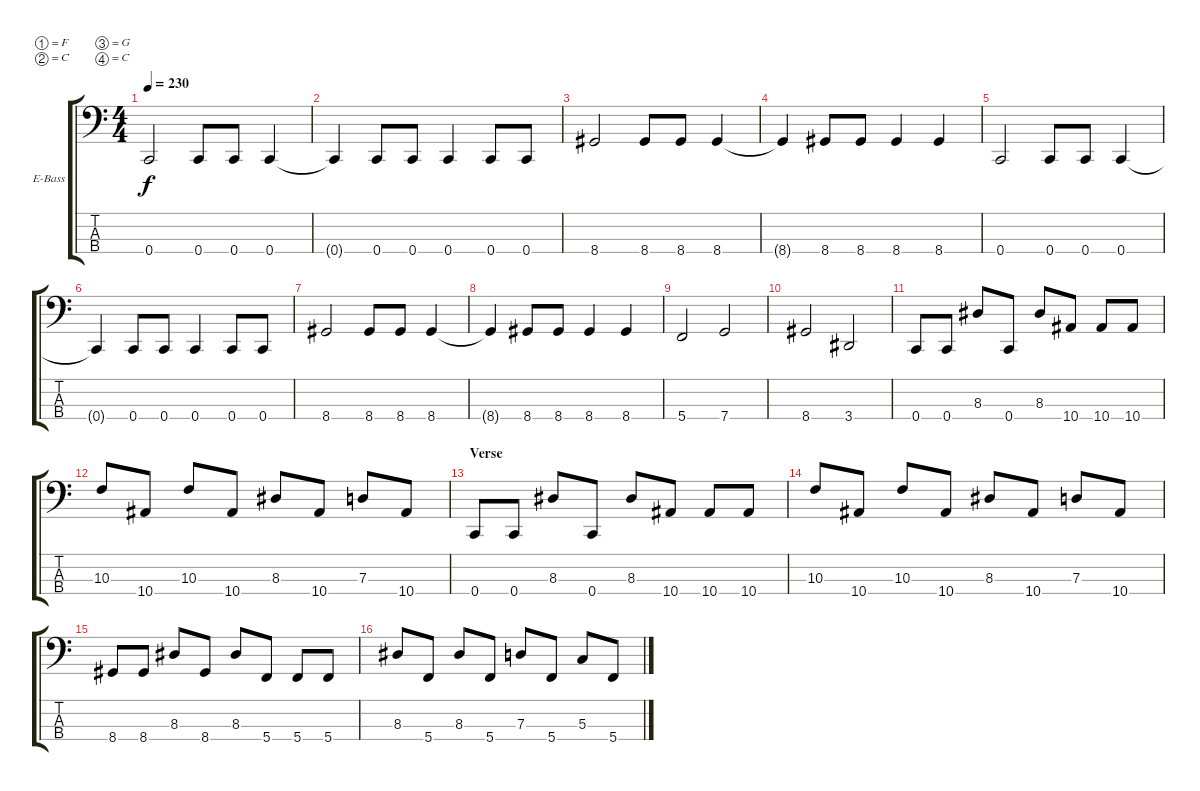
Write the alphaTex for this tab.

\defaultSystemsLayout 4
\bracketExtendMode groupsimilarinstruments
\firstSystemTrackNameOrientation horizontal
\otherSystemsTrackNameOrientation horizontal
\track ("Electric Bass" "E-Bass") {instrument electricbassfinger}
\staff {score tabs}
\tuning (F2 C2 G1 C1)
\ts (4 4)
\tempo 230
\clef f4
\ks c
0.4.2{dy f} 0.4.8 0.4.8 0.4.4 |
0.4{t}.4 0.4.8 0.4.8 0.4.4 0.4.8 0.4.8 |
8.4.2 8.4.8 8.4.8 8.4.4 |
8.4{t}.4 8.4.8 8.4.8 8.4.4 8.4.4 |
0.4.2 0.4.8 0.4.8 0.4.4 |
0.4{t}.4 0.4.8 0.4.8 0.4.4 0.4.8 0.4.8 |
8.4.2 8.4.8 8.4.8 8.4.4 |
8.4{t}.4 8.4.8 8.4.8 8.4.4 8.4.4 |
5.4.2 7.4.2 |
8.4.2 3.4.2 |
0.4.8 0.4.8 8.3.8 0.4.8 8.3.8 10.4.8 10.4.8 10.4.8 |
10.3.8 10.4.8 10.3.8 10.4.8 8.3.8 10.4.8 7.3.8 10.4.8 |
\section ("" "Verse")
0.4.8 0.4.8 8.3.8 0.4.8 8.3.8 10.4.8 10.4.8 10.4.8 |
10.3.8 10.4.8 10.3.8 10.4.8 8.3.8 10.4.8 7.3.8 10.4.8 |
8.4.8 8.4.8 8.3.8 8.4.8 8.3.8 5.4.8 5.4.8 5.4.8 |
8.3.8 5.4.8 8.3.8 5.4.8 7.3.8 5.4.8 5.3.8 5.4.8
